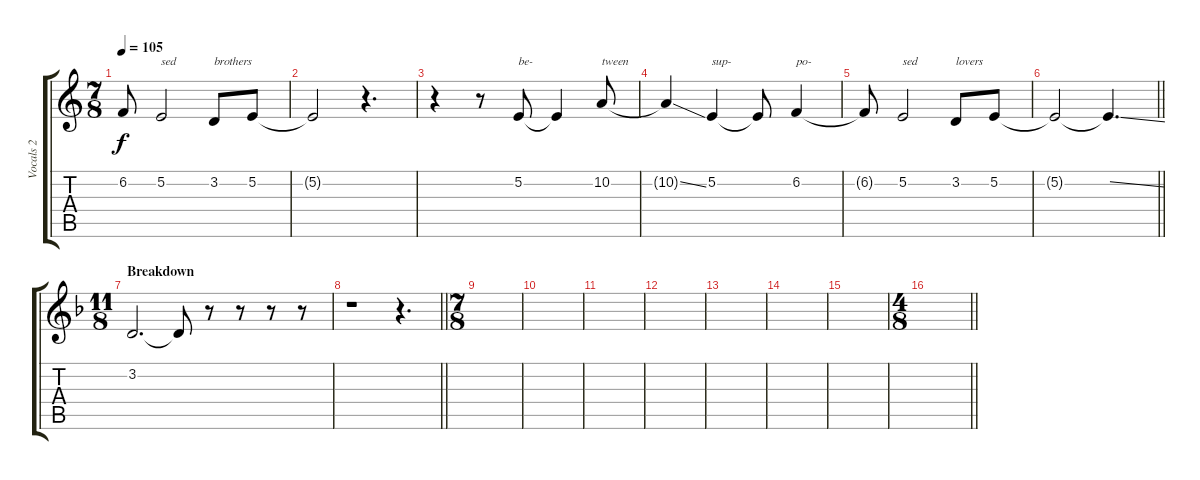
\track ("Vocals 2" "Vocals 2") {instrument altosax}
\staff {score tabs}
\tuning (E4 B3 G3 D3 A2 E2) {hide}
\ts (7 8)
\tempo 105
\clef g2
\ks aminor
6.2{t}.8{dy f} 5.2.2{txt "sed"} 3.2.8{txt "brothers"} 5.2.8 |
5.2{t}.2 r.4{d} |
r.4{volume 12} r.8 5.2.8{txt "be-"} 5.2{t}.4 10.2.8{txt "tween"} |
10.2{ss t}.4 5.2.4{txt "sup-"} 5.2{t}.8 6.2.4{txt "po-"} |
6.2{t}.8 5.2.2{txt "sed"} 3.2.8{txt "lovers"} 5.2.8 |
\barLineRight lightlight
5.2{t}.2 5.2{ss t}.4{d} |
\ts (11 8)
\section ("" "Breakdown")
\ks dminor
3.2.2{d} 3.2{t}.8 r.8 r.8 r.8 r.8 |
\barLineRight lightlight
r.1 r.4{d} |
\ts (7 8)
|
|
|
|
|
|
|
\ts (4 8)
\barLineRight lightlight
